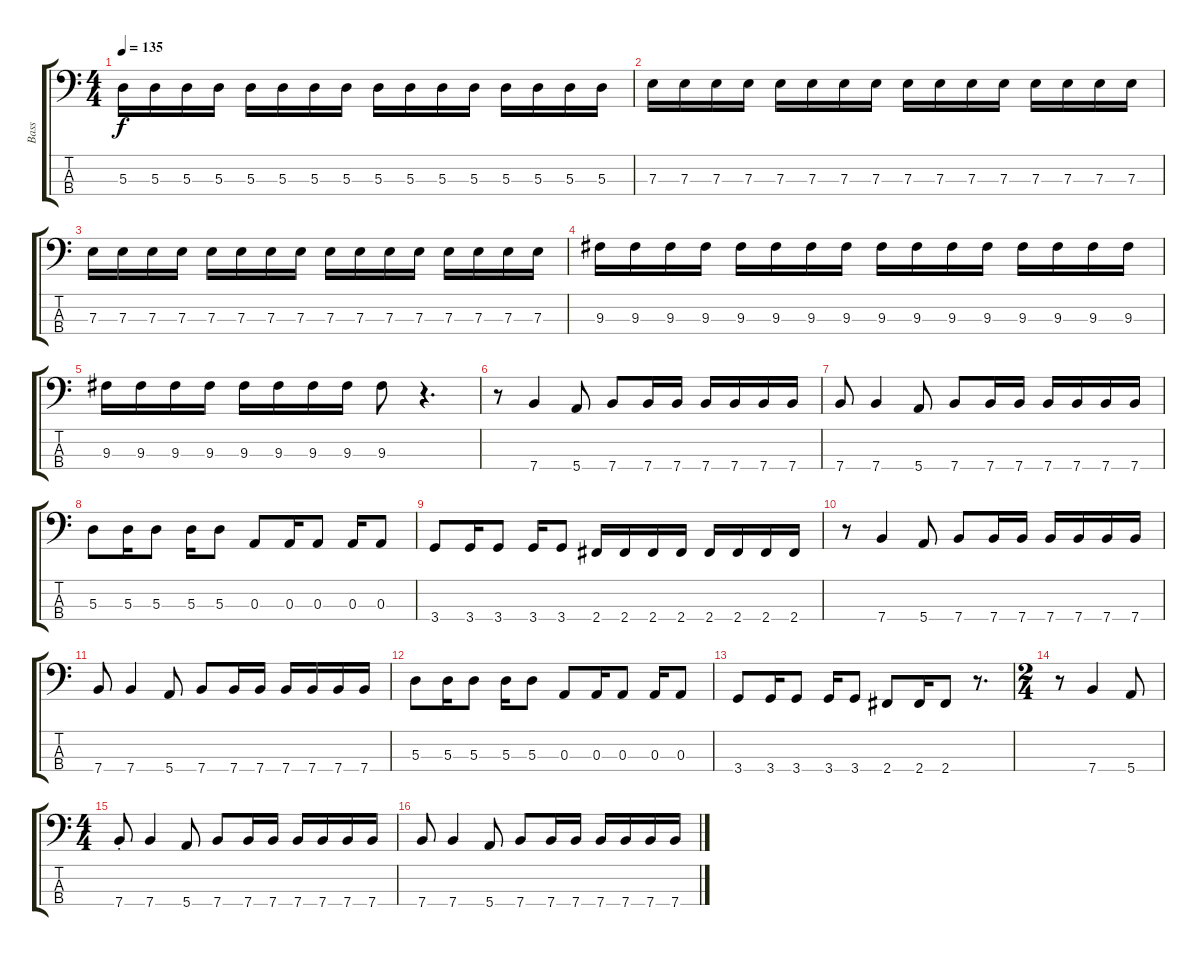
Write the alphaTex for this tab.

\track ("Bass" "Bass") {instrument electricbassfinger}
\staff {score tabs}
\tuning (G2 D2 A1 E1) {hide}
\ts (4 4)
\tempo 135
\clef f4
\ks c
5.3.16{dy f} 5.3.16 5.3.16 5.3.16 5.3.16 5.3.16 5.3.16 5.3.16 5.3.16 5.3.16 5.3.16 5.3.16 5.3.16 5.3.16 5.3.16 5.3.16 |
7.3.16 7.3.16 7.3.16 7.3.16 7.3.16 7.3.16 7.3.16 7.3.16 7.3.16 7.3.16 7.3.16 7.3.16 7.3.16 7.3.16 7.3.16 7.3.16 |
7.3.16 7.3.16 7.3.16 7.3.16 7.3.16 7.3.16 7.3.16 7.3.16 7.3.16 7.3.16 7.3.16 7.3.16 7.3.16 7.3.16 7.3.16 7.3.16 |
9.3.16 9.3.16 9.3.16 9.3.16 9.3.16 9.3.16 9.3.16 9.3.16 9.3.16 9.3.16 9.3.16 9.3.16 9.3.16 9.3.16 9.3.16 9.3.16 |
9.3.16 9.3.16 9.3.16 9.3.16 9.3.16 9.3.16 9.3.16 9.3.16 9.3.8 r.4{d} |
r.8 7.4.4 5.4.8 7.4.8 7.4.16 7.4.16 7.4.16 7.4.16 7.4.16 7.4.16 |
7.4.8 7.4.4 5.4.8 7.4.8 7.4.16 7.4.16 7.4.16 7.4.16 7.4.16 7.4.16 |
5.3.8 5.3.16 5.3.8 5.3.16 5.3.8 0.3.8 0.3.16 0.3.8 0.3.16 0.3.8 |
3.4.8 3.4.16 3.4.8 3.4.16 3.4.8 2.4.16 2.4.16 2.4.16 2.4.16 2.4.16 2.4.16 2.4.16 2.4.16 |
r.8 7.4.4 5.4.8 7.4.8 7.4.16 7.4.16 7.4.16 7.4.16 7.4.16 7.4.16 |
7.4.8 7.4.4 5.4.8 7.4.8 7.4.16 7.4.16 7.4.16 7.4.16 7.4.16 7.4.16 |
5.3.8 5.3.16 5.3.8 5.3.16 5.3.8 0.3.8 0.3.16 0.3.8 0.3.16 0.3.8 |
3.4.8 3.4.16 3.4.8 3.4.16 3.4.8 2.4.8 2.4.16 2.4.8 r.8{d} |
\ts (2 4)
r.8 7.4.4 5.4.8 |
\ts (4 4)
7.4{st}.8 7.4.4 5.4.8 7.4.8 7.4.16 7.4.16 7.4.16 7.4.16 7.4.16 7.4.16 |
7.4.8 7.4.4 5.4.8 7.4.8 7.4.16 7.4.16 7.4.16 7.4.16 7.4.16 7.4.16
